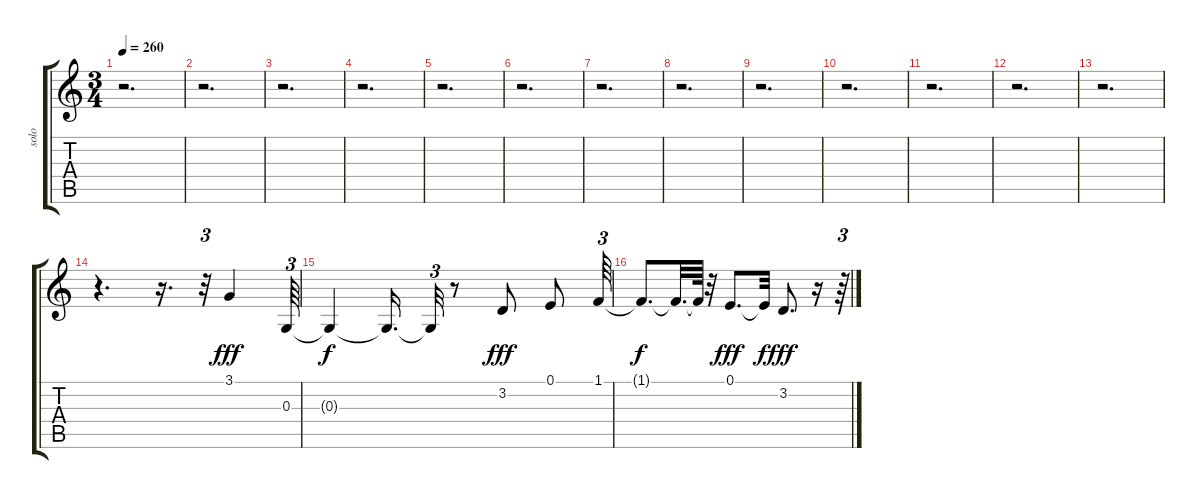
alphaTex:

\track ("solo" "solo") {instrument tangoaccordion}
\staff {score tabs}
\tuning (E4 B3 G3 D3 A2 E2) {hide}
\ts (3 4)
\tempo 260
\clef g2
\ks c
r.2{d dy f} |
r.2{d} |
r.2{d} |
r.2{d} |
r.2{d} |
r.2{d} |
r.2{d} |
r.2{d} |
r.2{d} |
r.2{d} |
r.2{d} |
r.2{d} |
r.2{d} |
r.4{d} r.16{d} r.32{tu (3 2)} 3.1.4{dy fff instrument marimba} 0.3.64{tu (3 2)} |
0.3{t}.4{dy f} 0.3{t}.16{d} 0.3{t}.32{tu (3 2)} r.8 3.2.8{dy fff balance 16} 0.1.8 1.1.64{tu (3 2)} |
1.1{t}.8{d dy f} 1.1{t}.32{d} 1.1{t}.64 r.32 0.1.8{d dy fff} 0.1{t}.32{dy f} 3.2.8{d dy fff} r.16 r.64{tu (3 2)}
